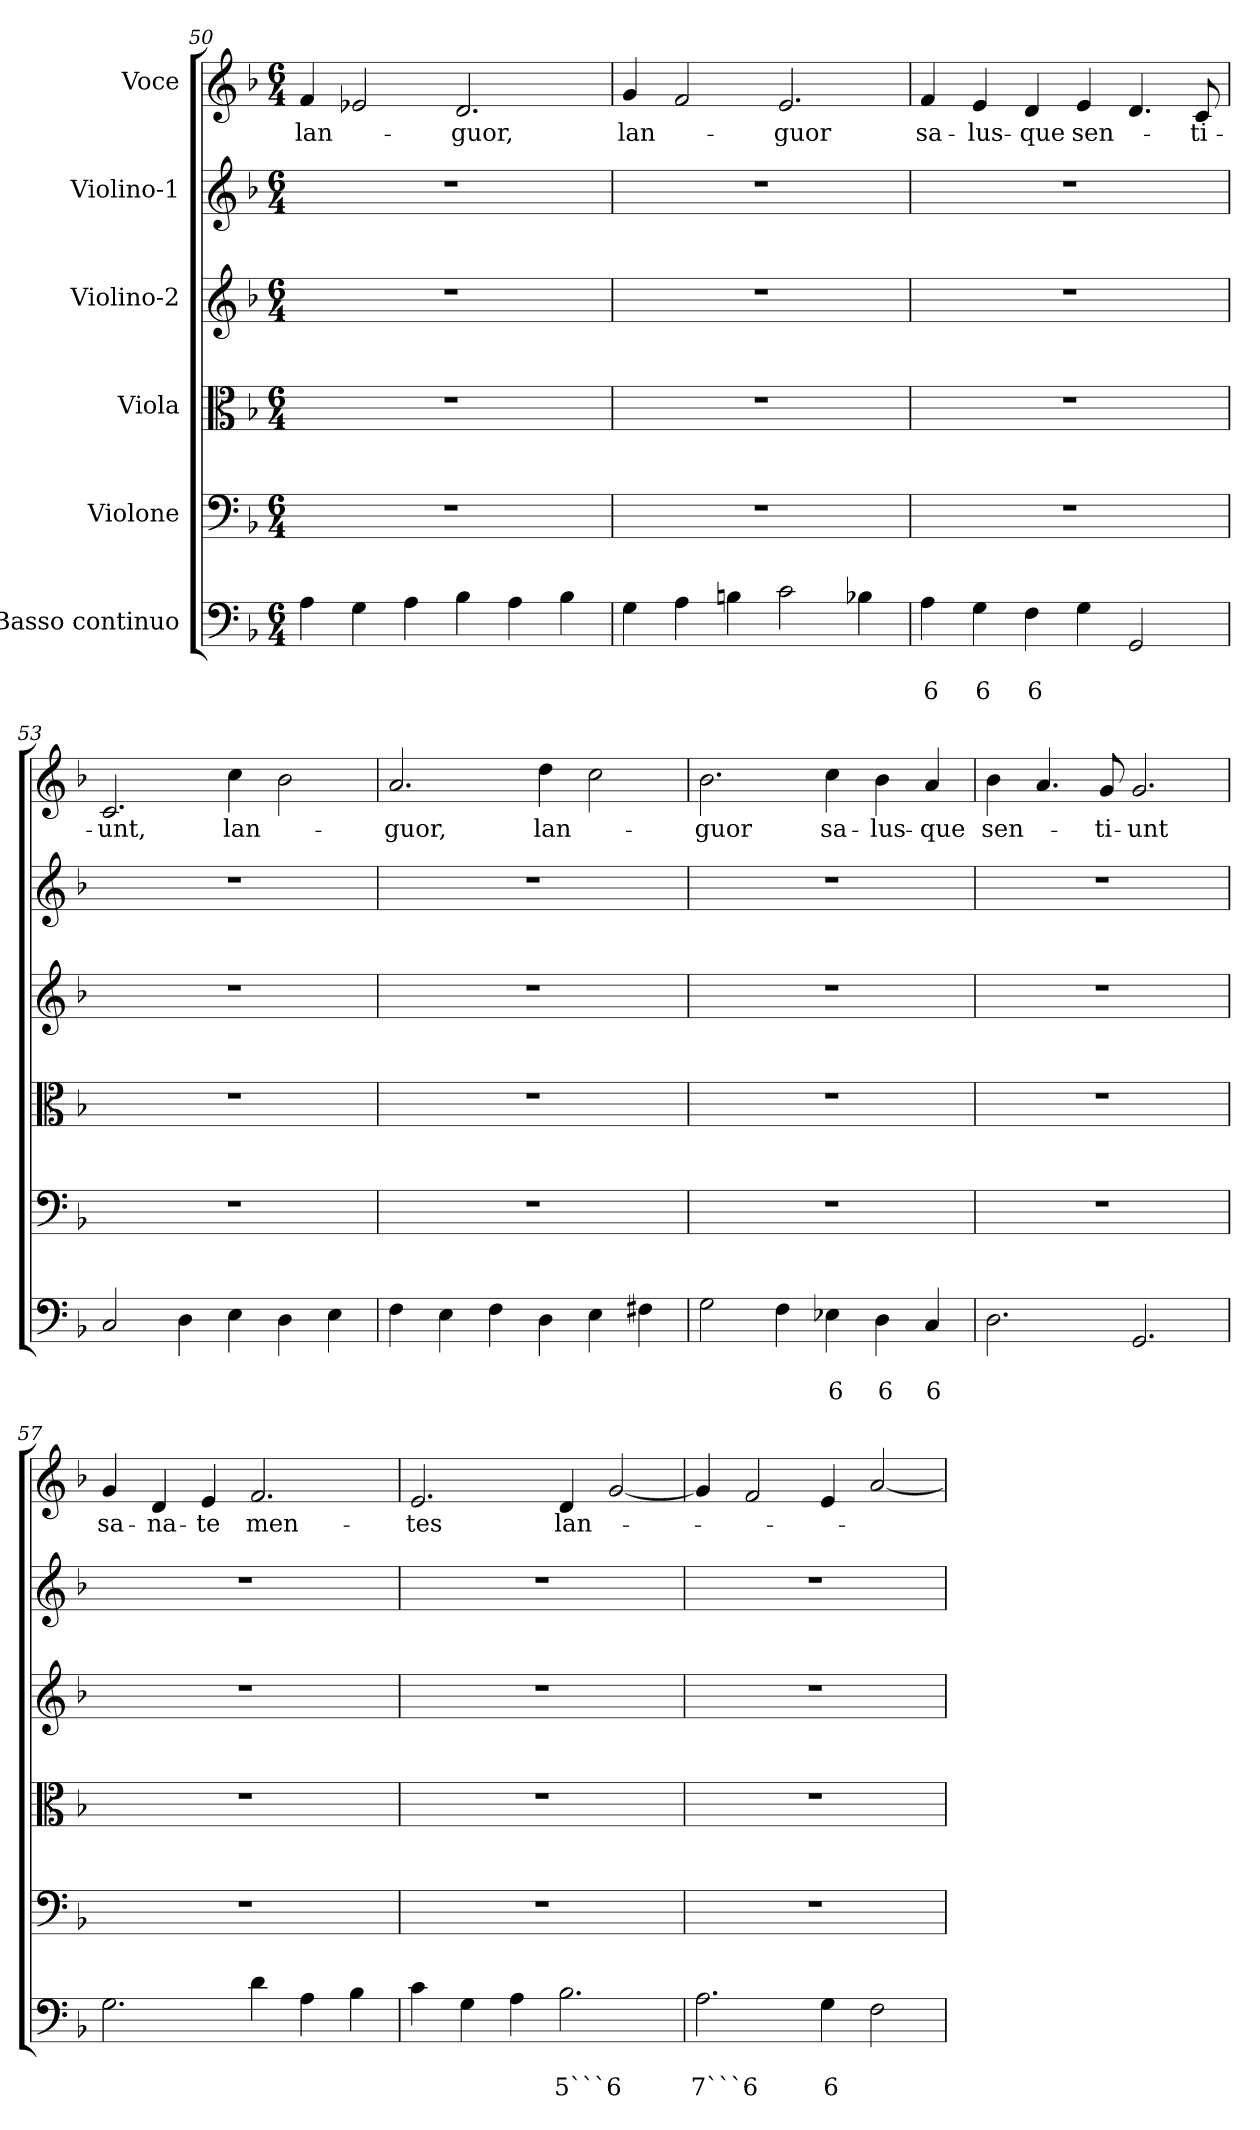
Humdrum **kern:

**kern	**text	**text	**kern	**kern	**kern	**kern	**kern	**text
*part6	*part6	*part6	*part5	*part4	*part3	*part2	*part1	*part1
*staff6	*staff6	*staff6	*staff5	*staff4	*staff3	*staff2	*staff1	*staff1
*I"Basso continuo	*	*	*I"Violone	*I"Viola	*I"Violino-2	*I"Violino-1	*I"Voce	*
*clefF4	*	*	*clefF4	*clefC3	*clefG2	*clefG2	*clefG2	*
*k[b-]	*	*	*k[b-]	*k[b-]	*k[b-]	*k[b-]	*k[b-]	*
*F:	*	*	*F:	*F:	*F:	*F:	*F:	*
*M6/4	*	*	*M6/4	*M6/4	*M6/4	*M6/4	*M6/4	*
=50	=50	=50	=50	=50	=50	=50	=50	=50
!	!	!	!	!	!	!	!	!LO:LY:b
4A\	.	.	1.r	1.r	1.r	1.r	4f/	lan-
4G\	.	.	.	.	.	.	2e-X/	.
4A\	.	.	.	.	.	.	.	.
!	!	!	!	!	!	!	!	!LO:LY:b
4B-\	.	.	.	.	.	.	2.d/	-guor,
4A\	.	.	.	.	.	.	.	.
4B-\	.	.	.	.	.	.	.	.
=51	=51	=51	=51	=51	=51	=51	=51	=51
!	!	!	!	!	!	!	!	!LO:LY:b
4G\	.	.	1.r	1.r	1.r	1.r	4g/	lan-
4A\	.	.	.	.	.	.	2f/	.
4Bn\	.	.	.	.	.	.	.	.
!	!	!	!	!	!	!	!	!LO:LY:b
2c\	.	.	.	.	.	.	2.e/	-guor
4B-X\	.	.	.	.	.	.	.	.
=52	=52	=52	=52	=52	=52	=52	=52	=52
!	!	!LO:LY:b	!	!	!	!	!	!LO:LY:b
4A\	.	6	1.r	1.r	1.r	1.r	4f/	sa-
!	!	!LO:LY:b	!	!	!	!	!	!LO:LY:b
4G\	.	6	.	.	.	.	4e/	-lus-
!	!	!LO:LY:b	!	!	!	!	!	!LO:LY:b
4F\	.	6	.	.	.	.	4d/	-que
!	!	!	!	!	!	!	!	!LO:LY:b
4G\	.	.	.	.	.	.	4e/	sen-
2GG/	.	.	.	.	.	.	4.d/	.
!	!	!	!	!	!	!	!	!LO:LY:b
.	.	.	.	.	.	.	8c/	-ti-
=53	=53	=53	=53	=53	=53	=53	=53	=53
!	!	!	!	!	!	!	!	!LO:LY:b
2C/	.	.	1.r	1.r	1.r	1.r	2.c/	-unt,
4D\	.	.	.	.	.	.	.	.
!	!	!	!	!	!	!	!	!LO:LY:b
4E\	.	.	.	.	.	.	4cc\	lan-
4D\	.	.	.	.	.	.	2b-\	.
4E\	.	.	.	.	.	.	.	.
!!LO:PB:g=z
=54	=54	=54	=54	=54	=54	=54	=54	=54
!	!	!	!	!	!	!	!	!LO:LY:b
4F\	.	.	1.r	1.r	1.r	1.r	2.a/	-guor,
4E\	.	.	.	.	.	.	.	.
4F\	.	.	.	.	.	.	.	.
!	!	!	!	!	!	!	!	!LO:LY:b
4D\	.	.	.	.	.	.	4dd\	lan-
4E\	.	.	.	.	.	.	2cc\	.
4F#X\	.	.	.	.	.	.	.	.
=55	=55	=55	=55	=55	=55	=55	=55	=55
!	!	!	!	!	!	!	!	!LO:LY:b
2G\	.	.	1.r	1.r	1.r	1.r	2.b-\	-guor
4F\	.	.	.	.	.	.	.	.
!	!	!LO:LY:b	!	!	!	!	!	!LO:LY:b
4E-X\	.	6	.	.	.	.	4cc\	sa-
!	!	!LO:LY:b	!	!	!	!	!	!LO:LY:b
4D\	.	6	.	.	.	.	4b-\	-lus-
!	!	!LO:LY:b	!	!	!	!	!	!LO:LY:b
4C/	.	6	.	.	.	.	4a/	-que
=56	=56	=56	=56	=56	=56	=56	=56	=56
!	!	!	!	!	!	!	!	!LO:LY:b
2.D\	.	.	1.r	1.r	1.r	1.r	4b-\	sen-
.	.	.	.	.	.	.	4.a/	.
!	!	!	!	!	!	!	!	!LO:LY:b
.	.	.	.	.	.	.	8g/	-ti-
!	!	!	!	!	!	!	!	!LO:LY:b
2.GG/	.	.	.	.	.	.	2.g/	-unt
=57	=57	=57	=57	=57	=57	=57	=57	=57
!	!	!	!	!	!	!	!	!LO:LY:b
2.G\	.	.	1.r	1.r	1.r	1.r	4g/	sa-
!	!	!	!	!	!	!	!	!LO:LY:b
.	.	.	.	.	.	.	4d/	-na-
!	!	!	!	!	!	!	!	!LO:LY:b
.	.	.	.	.	.	.	4e/	-te
!	!	!	!	!	!	!	!	!LO:LY:b
4d\	.	.	.	.	.	.	2.f/	men-
4A\	.	.	.	.	.	.	.	.
4B-\	.	.	.	.	.	.	.	.
=58	=58	=58	=58	=58	=58	=58	=58	=58
!	!	!	!	!	!	!	!	!LO:LY:b
4c\	.	.	1.r	1.r	1.r	1.r	2.e/	-tes
4G\	.	.	.	.	.	.	.	.
4A\	.	.	.	.	.	.	.	.
!	!	!LO:LY:b	!	!	!	!	!	!LO:LY:b
2.B-\	.	5```6	.	.	.	.	4d/	lan-
.	.	.	.	.	.	.	[2g/	.
=59	=59	=59	=59	=59	=59	=59	=59	=59
!	!	!LO:LY:b	!	!	!	!	!	!
2.A\	.	7```6	1.r	1.r	1.r	1.r	4g/]	.
.	.	.	.	.	.	.	2f/	.
!	!	!LO:LY:b	!	!	!	!	!	!
4G\	.	6	.	.	.	.	4e/	.
2F\	.	.	.	.	.	.	[2a/	.
=	=	=	=	=	=	=	=	=
*-	*-	*-	*-	*-	*-	*-	*-	*-
